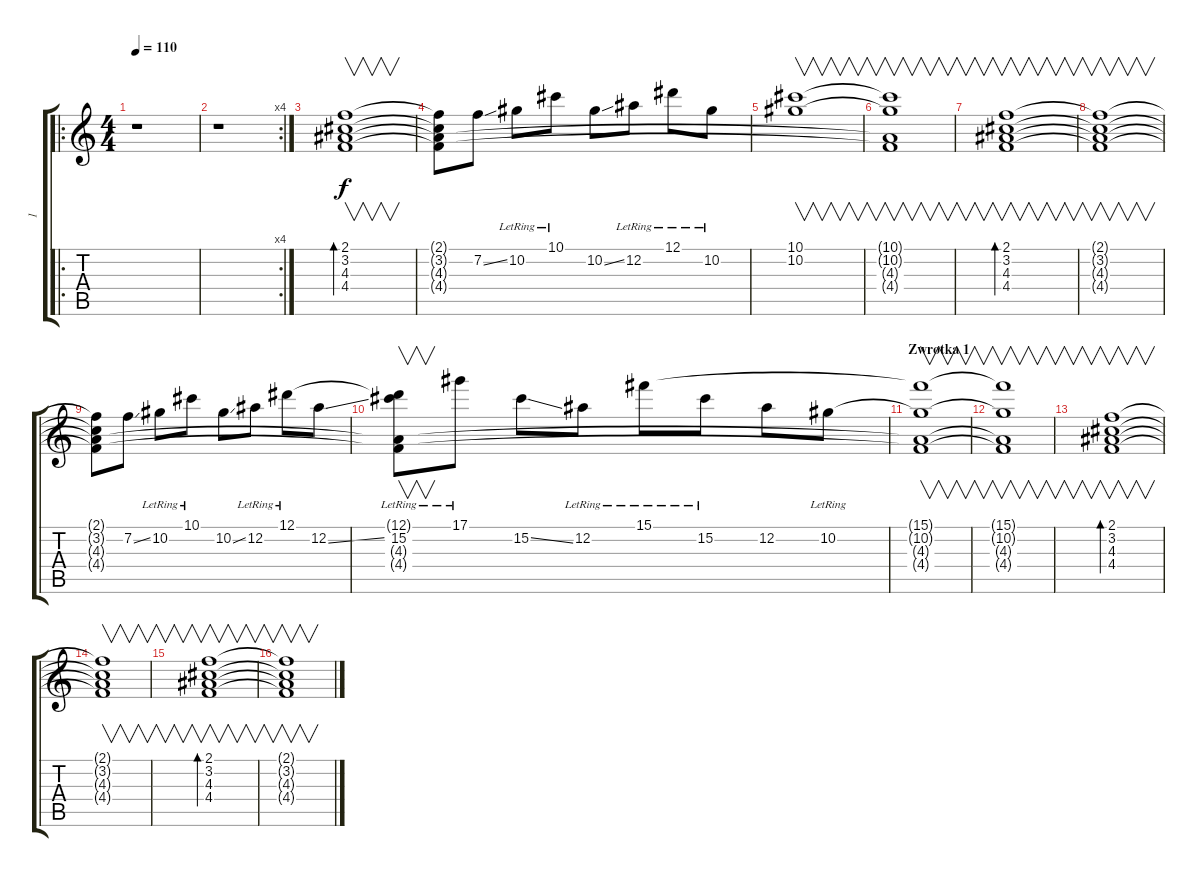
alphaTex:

\track ("1" "1") {instrument overdrivenguitar}
\staff {score tabs}
\tuning (Eb4 Bb3 Gb3 Db3 Ab2 Eb2) {hide}
\ro
\ts (4 4)
\tempo 110
\clef g2
\ks c
r.1{dy f volume 10 instrument electricguitarclean} |
\rc 4
r.1 |
(2.1 3.2 4.3 4.4).1{v bd 240 volume 10 instrument electricguitarclean} |
(2.1{t} 3.2{t} 4.3{t} 4.4{t}).8 7.2{ss}.8 10.2{lr}.8 10.1{lr}.8 10.2{ss}.8 12.2{lr}.8 12.1{lr}.8 10.2{lr}.8 |
(10.1 10.2).1{v} |
(10.1{t} 10.2{t} 4.3{t} 4.4{t}).1{v} |
(2.1 3.2 4.3 4.4).1{v bd 240} |
(2.1{t} 3.2{t} 4.3{t} 4.4{t}).1{v} |
(2.1{t} 3.2{t} 4.3{t} 4.4{t}).8 7.2{ss}.8 10.2{lr}.8 10.1{lr}.8 10.2{ss}.8 12.2{lr}.8 12.1{lr}.8 12.2{ss}.8 |
(12.1{t} 15.2{lr} 4.3{t} 4.4{t}).8{v} 17.1{lr}.8 15.2{ss}.8 12.2{lr}.8 15.1{lr}.8 15.2{lr}.8 12.2.8 10.2{lr}.8 |
\section ("" "Zwrotka 1")
(15.1{t} 10.2{t} 4.3{t} 4.4{t}).1{v volume 10 instrument electricguitarclean} |
(15.1{t} 10.2{t} 4.3{t} 4.4{t}).1{v} |
(2.1 3.2 4.3 4.4).1{v bd 240} |
(2.1{t} 3.2{t} 4.3{t} 4.4{t}).1{v} |
(2.1 3.2 4.3 4.4).1{v bd 240} |
(2.1{t} 3.2{t} 4.3{t} 4.4{t}).1{v}
